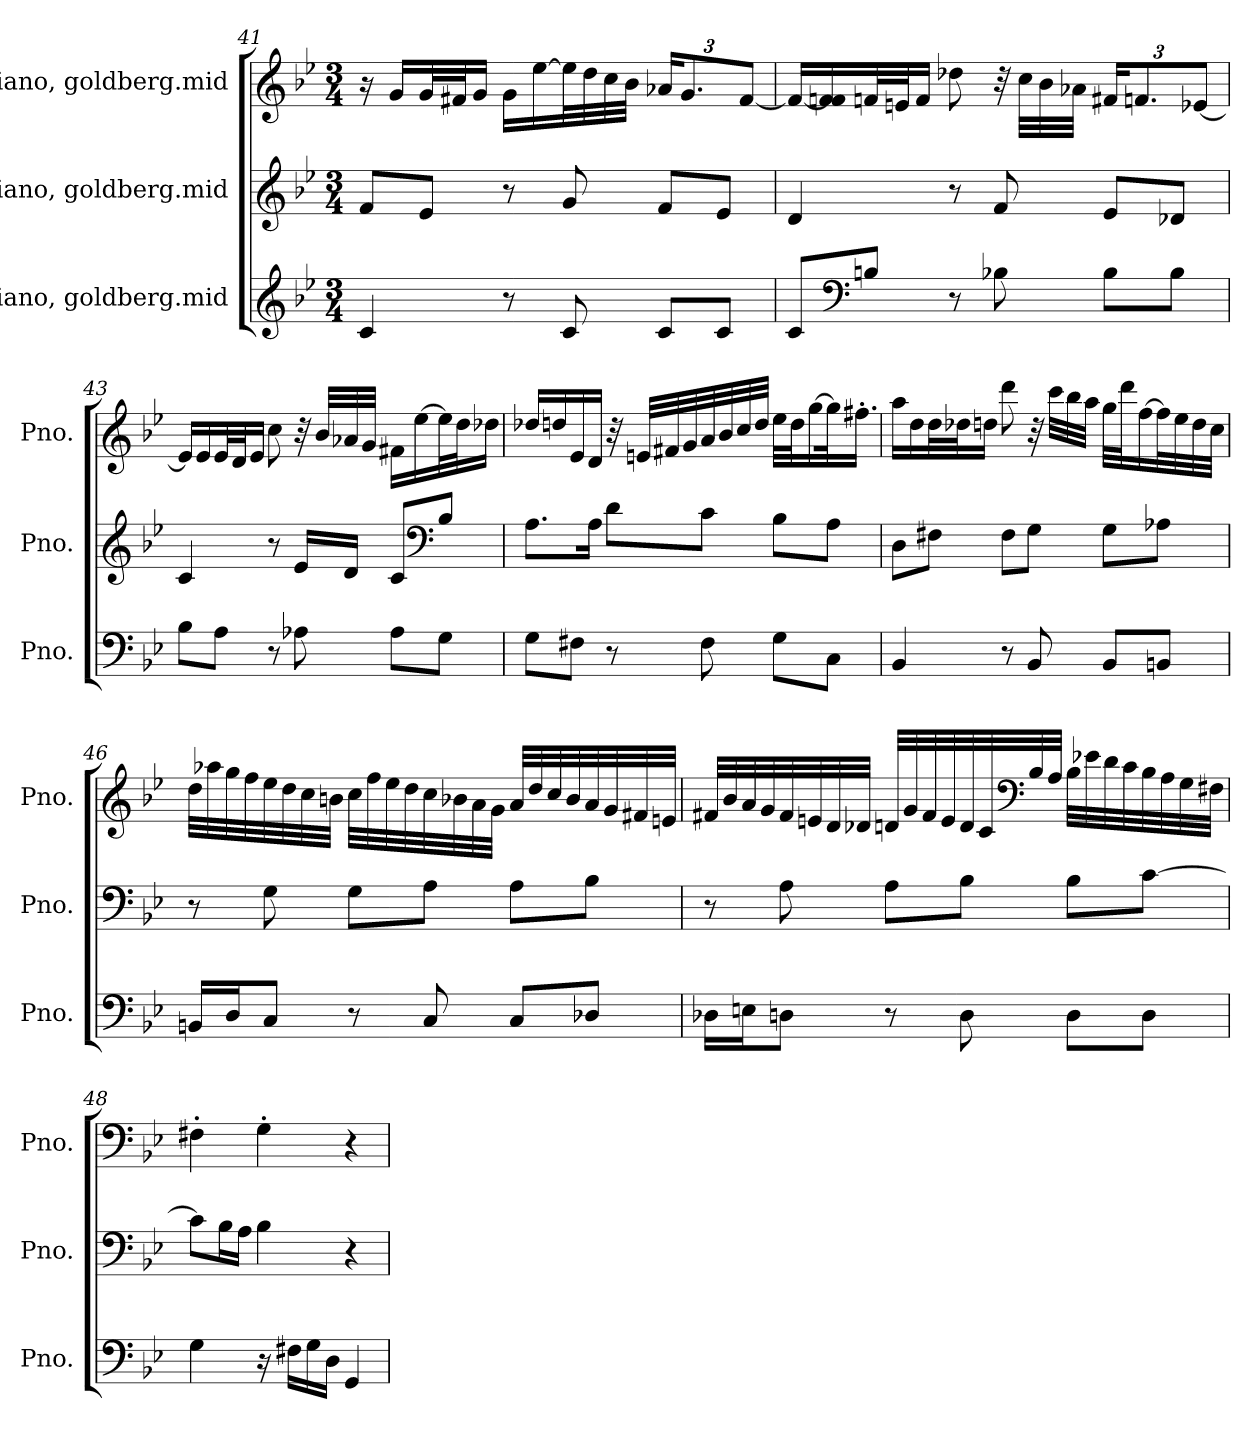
**kern	**kern	**kern
*part3	*part2	*part1
*staff3	*staff2	*staff1
*I"Piano, goldberg.mid	*I"Piano, goldberg.mid	*I"Piano, goldberg.mid
*I'Pno.	*I'Pno.	*I'Pno.
!!LO:LB:g=z
*clefG2	*clefG2	*clefG2
*k[b-e-]	*k[b-e-]	*k[b-e-]
*M3/4	*M3/4	*M3/4
=41	=41	=41
4c/	8f/L	16r
.	.	16g/LL
.	8e-/J	32g/L
.	.	32f#X/J
.	.	16g/JJ
8r	8r	16g\LL
.	.	[16ee-\
8c/	8g/	32ee-\L]
.	.	32dd\
.	.	32cc\
.	.	32b-\JJJ
*	*	*Xbrackettup
8c/L	8f/L	24a-X/KL
.	.	12.g/
8c/J	8e-/J	.
.	.	[12f#/J
=42	=42	=42
8c/L	4d/	16f#/LL_
.	.	16fn/ 16f#/]
*clefF4	*	*
8Bn/J	.	32fn/L
.	.	32en/J
.	.	16f/JJ
8r	8r	8dd-X\
8B-X\	8f/	32r
.	.	32cc\LLL
.	.	32b-\
.	.	32a-X\JJJ
8B-\L	8e-/L	24f#X/KL
.	.	12.fn/
8B-\J	8d-X/J	.
.	.	[12e-X/J
!!LO:LB:g=z
=43	=43	=43
8B-\L	4c/	16e-/LL]
.	.	16e-/
8A\J	.	32e-/L
.	.	32d/J
.	.	16e-/JJ
8r	8r	8cc\
8A-X\	16e-/LL	32r
.	.	32b-/LLL
.	16d/JJ	32a-X/
.	.	32g/JJJ
8A-\L	8c/L	16f#X\LL
.	.	[16ee-\
*	*clefF4	*
8G\J	8B-/J	32ee-\L]
.	.	32dd\J
.	.	16dd-X\JJ
=44	=44	=44
8G\L	8.A\L	16dd-X/LL
.	.	16ddn/
8F#X\J	.	16e-/
.	16A\Jk	16d/JJ
8r	8d\L	32r
.	.	32en/LLL
.	.	32f#X/
.	.	32g/
8F#\	8c\J	32a/
.	.	32b-/
.	.	32cc/
.	.	32dd/JJJ
8G\L	8B-\L	32ee-\LLL
.	.	32dd\J
.	.	[16gg\
8C\J	8A\J	32gg\K]
.	.	16.ff#X'\JJ
!!LO:LB:g=z
=45	=45	=45
4BB-/	8D\L	16aa\LL
.	.	16dd\
.	8F#X\J	32dd\L
.	.	32dd-X\J
.	.	16ddn\JJ
8r	8F#\L	8ddd\
8BB-/	8G\J	32r
.	.	32ccc\LLL
.	.	32bb-\
.	.	32aa\JJJ
8BB-/L	8G\L	32gg\LLL
.	.	32ddd\J
.	.	[16ff\
8BBn/J	8A-X\J	32ff\L]
.	.	32ee-\
.	.	32dd\
.	.	32cc\JJJ
!!LO:PB:g=z
=46	=46	=46
16BBn/LL	8r	32dd\LLL
.	.	32aa-X\
16D/J	.	32gg\
.	.	32ff\
8C/J	8G\	32ee-\
.	.	32dd\
.	.	32cc\
.	.	32bn\JJJ
8r	8G\L	32cc\LLL
.	.	32ff\
.	.	32ee-\
.	.	32dd\
8C/	8A\J	32cc\
.	.	32b-X\
.	.	32a\
.	.	32g\JJJ
8C/L	8A\L	32a/LLL
.	.	32dd/
.	.	32cc/
.	.	32b-/
8D-X/J	8B-\J	32a/
.	.	32g/
.	.	32f#X/
.	.	32en/JJJ
!!LO:LB:g=z
=47	=47	=47
16D-X\LL	8r	32f#X/LLL
.	.	32b-/
16En\J	.	32a/
.	.	32g/
8Dn\J	8A\	32f#/
.	.	32en/
.	.	32d/
.	.	32d-X/JJJ
8r	8A\L	32dn/LLL
.	.	32g/
.	.	32f#/
.	.	32e/
8D\	8B-\J	32d/
.	.	32c/
*	*	*clefF4
.	.	32B-/
.	.	32A/JJJ
8D\L	8B-\L	32B-\LLL
.	.	32e-X\
.	.	32d\
.	.	32c\
8D\J	[8c\J	32B-\
.	.	32A\
.	.	32G\
.	.	32F#X\JJJ
=48	=48	=48
4G\	8c\L]	4F#X'\
.	16B-\L	.
.	16A\JJ	.
16r	4B-\	4G'\
16F#X\LL	.	.
16G\	.	.
16D\JJ	.	.
4GG/	4r	4r
=	=	=
*-	*-	*-
